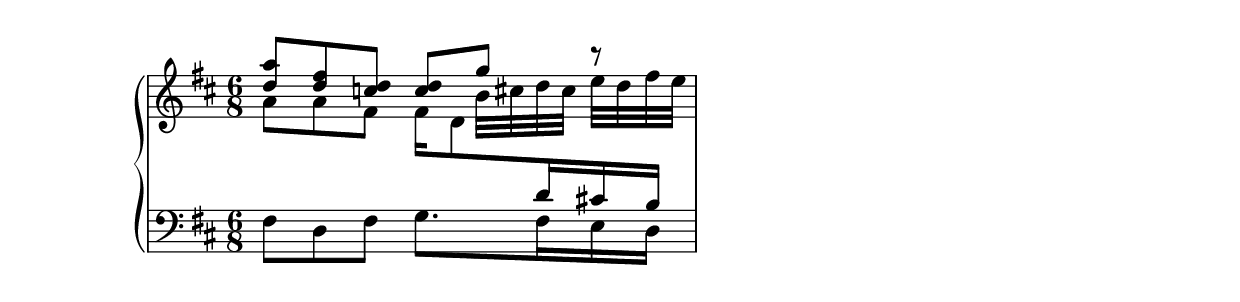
\version "2.22.2"

\new PianoStaff
<<
  \new Staff = "right"<<
    \new Voice \relative c'' {
      \time 6/8
      \key d \major
      \voiceOne <a' d,>8 <fis d> <d c> <d c> g r |
    }
    \new Voice \relative c'' {
      \voiceTwo a8 a fis s8 b32[ cis d cis] e[ d fis e] |
    }
  >>
  \new Staff = "left"{
    \clef bass
    <<
      \new Voice \relative c {
        \key d \major
        s4. \change Staff = "right" \voiceFour fis'16 d8
        \change Staff = "left" \voiceOne d16 cis! b |
      }
      \new Voice \relative c {
        fis8^\markup \column {" " " " " "} d fis \voiceTwo g8. fis16 e d |
      }
    >>
  }
>>